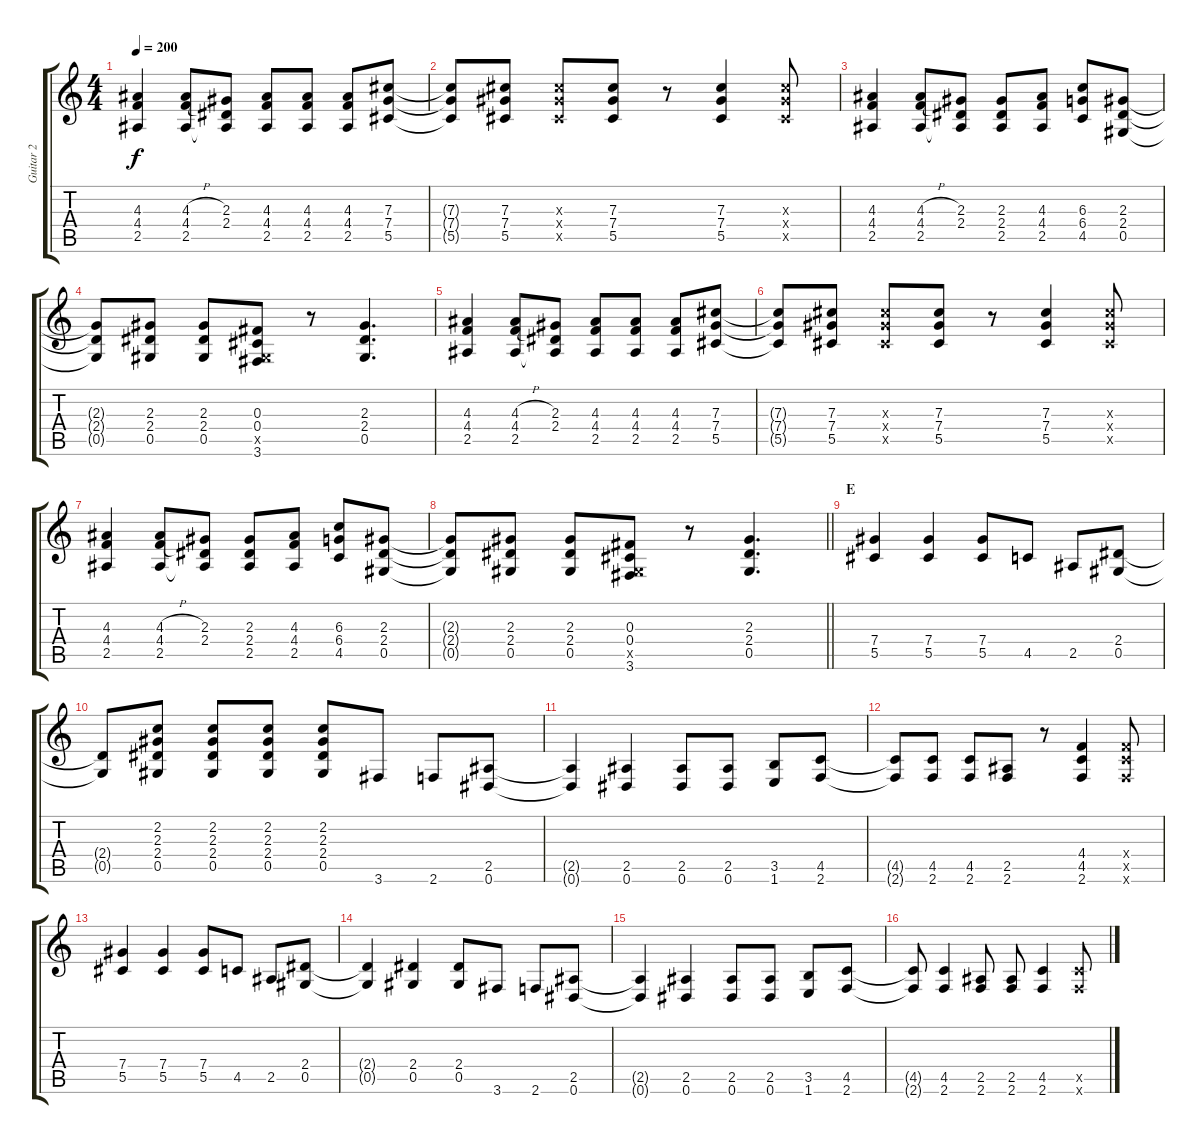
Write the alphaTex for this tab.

\track ("Guitar 2" "Guitar 2") {instrument overdrivenguitar}
\staff {score tabs}
\tuning (Eb4 Bb3 Gb3 Db3 Ab2 Eb2) {hide}
\ts (4 4)
\tempo 200
\clef g2
\ks c
(4.3 4.4 2.5).4{dy f} (4.3{h} 4.4{h} 2.5).8 (2.3 2.4 2.5{t}).8 (4.3 4.4 2.5).8 (4.3 4.4 2.5).8 (4.3 4.4 2.5).8 (7.3 7.4 5.5).8 |
(7.3{t} 7.4{t} 5.5{t}).8 (7.3 7.4 5.5).8 (7.3{x} 7.4{x} 5.5{x}).8 (7.3 7.4 5.5).8 r.8 (7.3 7.4 5.5).4 (7.3{x} 7.4{x} 5.5{x}).8 |
(4.3 4.4 2.5).4 (4.3{h} 4.4{h} 2.5).8 (2.3 2.4 2.5{t}).8 (2.3 2.4 2.5).8 (4.3 4.4 2.5).8 (6.3 6.4 4.5).8 (2.3 2.4 0.5).8 |
(2.3{t} 2.4{t} 0.5{t}).8 (2.3 2.4 0.5).8 (2.3 2.4 0.5).8 (0.3 0.4 0.5{x} 3.6).8 r.8 (2.3 2.4 0.5).4{d} |
(4.3 4.4 2.5).4 (4.3{h} 4.4{h} 2.5).8 (2.3 2.4 2.5{t}).8 (4.3 4.4 2.5).8 (4.3 4.4 2.5).8 (4.3 4.4 2.5).8 (7.3 7.4 5.5).8 |
(7.3{t} 7.4{t} 5.5{t}).8 (7.3 7.4 5.5).8 (7.3{x} 7.4{x} 5.5{x}).8 (7.3 7.4 5.5).8 r.8 (7.3 7.4 5.5).4 (7.3{x} 7.4{x} 5.5{x}).8 |
(4.3 4.4 2.5).4 (4.3{h} 4.4{h} 2.5).8 (2.3 2.4 2.5{t}).8 (2.3 2.4 2.5).8 (4.3 4.4 2.5).8 (6.3 6.4 4.5).8 (2.3 2.4 0.5).8 |
\barLineRight lightlight
(2.3{t} 2.4{t} 0.5{t}).8 (2.3 2.4 0.5).8 (2.3 2.4 0.5).8 (0.3 0.4 0.5{x} 3.6).8 r.8 (2.3 2.4 0.5).4{d} |
\section ("" "E")
(7.4 5.5).4 (7.4 5.5).4 (7.4 5.5).8 4.5.8 2.5.8 (2.4 0.5).8 |
(2.4{t} 0.5{t}).8 (2.2 2.3 2.4 0.5).8 (2.2 2.3 2.4 0.5).8 (2.2 2.3 2.4 0.5).8 (2.2 2.3 2.4 0.5).8 3.6.8 2.6.8 (2.5 0.6).8 |
(2.5{t} 0.6{t}).4 (2.5 0.6).4 (2.5 0.6).8 (2.5 0.6).8 (3.5 1.6).8 (4.5 2.6).8 |
(4.5{t} 2.6{t}).8 (4.5 2.6).8 (4.5 2.6).8 (2.5 2.6).8 r.8 (4.4 4.5 2.6).4 (4.4{x} 4.5{x} 2.6{x}).8 |
(7.4 5.5).4 (7.4 5.5).4 (7.4 5.5).8 4.5.8 2.5.8 (2.4 0.5).8 |
(2.4{t} 0.5{t}).4 (2.4 0.5).4 (2.4 0.5).8 3.6.8 2.6.8 (2.5 0.6).8 |
(2.5{t} 0.6{t}).4 (2.5 0.6).4 (2.5 0.6).8 (2.5 0.6).8 (3.5 1.6).8 (4.5 2.6).8 |
(4.5{t} 2.6{t}).8 (4.5 2.6).4 (2.5 2.6).8 (2.5 2.6).8 (4.5 2.6).4 (4.5{x} 2.6{x}).8
